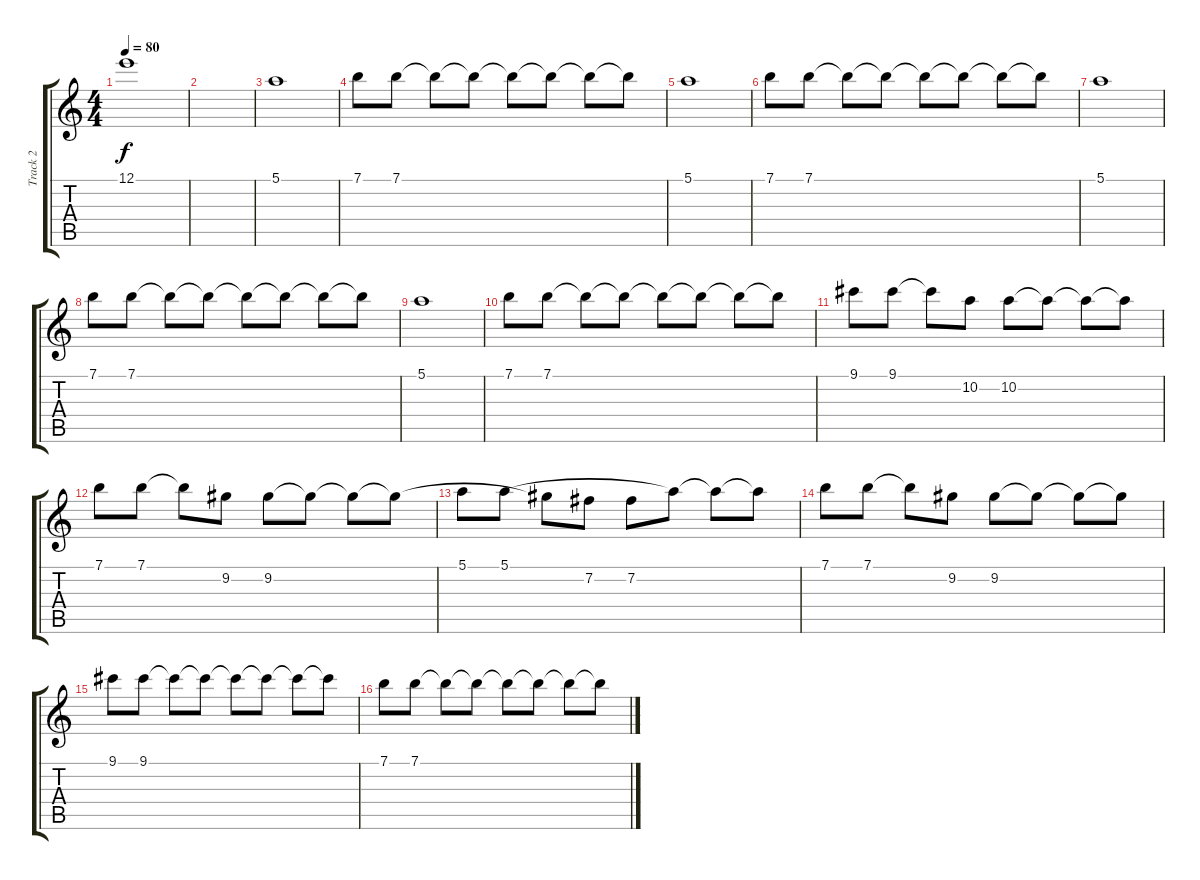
\track ("Track 2" "Track 2") {instrument acousticguitarsteel}
\staff {score tabs}
\tuning (E4 B3 G3 D3 A2 E2) {hide}
\ts (4 4)
\tempo 80
\clef g2
\ks c
12.1.1{dy f} |
|
5.1.1 |
7.1.8 7.1.8 7.1{t}.8 7.1{t}.8 7.1{t}.8 7.1{t}.8 7.1{t}.8 7.1{t}.8 |
5.1.1 |
7.1.8 7.1.8 7.1{t}.8 7.1{t}.8 7.1{t}.8 7.1{t}.8 7.1{t}.8 7.1{t}.8 |
5.1.1 |
7.1.8 7.1.8 7.1{t}.8 7.1{t}.8 7.1{t}.8 7.1{t}.8 7.1{t}.8 7.1{t}.8 |
5.1.1 |
7.1.8 7.1.8 7.1{t}.8 7.1{t}.8 7.1{t}.8 7.1{t}.8 7.1{t}.8 7.1{t}.8 |
9.1.8 9.1.8 9.1{t}.8 10.2.8 10.2.8 10.2{t}.8 10.2{t}.8 10.2{t}.8 |
7.1.8 7.1.8 7.1{t}.8 9.2.8 9.2.8 9.2{t}.8 9.2{t}.8 9.2{t}.8 |
5.1.8 5.1.8 9.2{t}.8 7.2.8 7.2.8 5.1{t}.8 5.1{t}.8 5.1{t}.8 |
7.1.8 7.1.8 7.1{t}.8 9.2.8 9.2.8 9.2{t}.8 9.2{t}.8 9.2{t}.8 |
9.1.8 9.1.8 9.1{t}.8 9.1{t}.8 9.1{t}.8 9.1{t}.8 9.1{t}.8 9.1{t}.8 |
7.1.8 7.1.8 7.1{t}.8 7.1{t}.8 7.1{t}.8 7.1{t}.8 7.1{t}.8 7.1{t}.8
